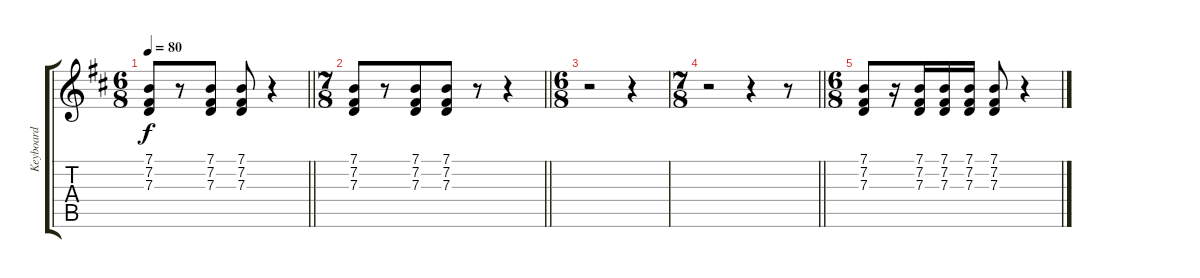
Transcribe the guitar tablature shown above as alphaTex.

\track ("Keyboard" "Keyboard") {instrument lead2sawtooth}
\staff {score tabs}
\tuning (E4 B3 G3 D3 A2 E2) {hide}
\ts (6 8)
\tempo 80
\clef g2
\barLineRight lightlight
\ks d
(7.1 7.2 7.3).8{dy f} r.8 (7.1 7.2 7.3).8 (7.1 7.2 7.3).8 r.4 |
\ts (7 8)
\barLineRight lightlight
(7.1 7.2 7.3).8 r.8 (7.1 7.2 7.3).8 (7.1 7.2 7.3).8 r.8 r.4 |
\ts (6 8)
r.2 r.4 |
\ts (7 8)
\barLineRight lightlight
r.2 r.4 r.8 |
\ts (6 8)
(7.1 7.2 7.3).8 r.16 (7.1 7.2 7.3).16 (7.1 7.2 7.3).16 (7.1 7.2 7.3).16 (7.1 7.2 7.3).8 r.4
